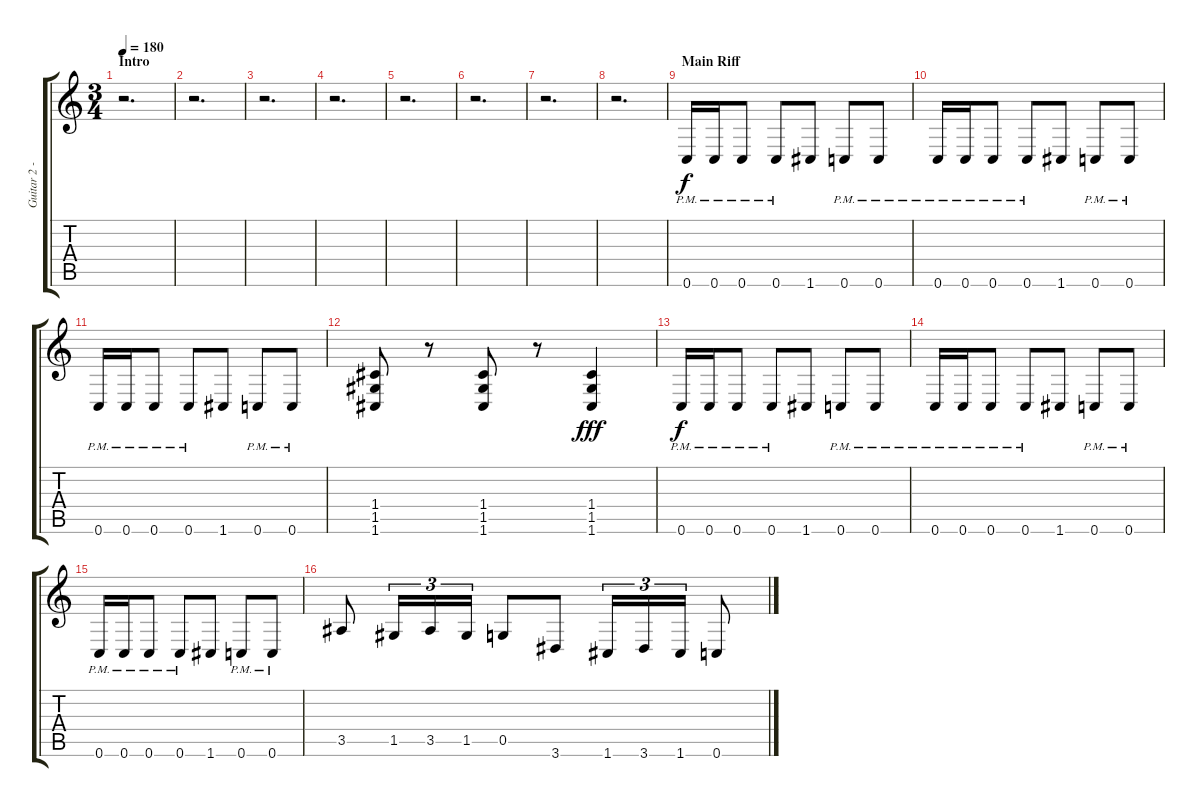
\track ("Guitar 2 - Vilo" "Guitar 2 -") {instrument distortionguitar}
\staff {score tabs}
\tuning (D4 A3 F3 C3 G2 C2) {hide}
\ts (3 4)
\section ("" "Intro")
\tempo 180
\clef g2
\ks c
r.2{d dy f instrument distortionguitar} |
r.2{d} |
r.2{d} |
r.2{d} |
r.2{d} |
r.2{d} |
r.2{d} |
r.2{d} |
\section ("" "Main Riff")
0.6{pm}.16 0.6{pm}.16 0.6{pm}.8 0.6{pm}.8 1.6.8 0.6{pm}.8 0.6{pm}.8 |
0.6{pm}.16 0.6{pm}.16 0.6{pm}.8 0.6{pm}.8 1.6.8 0.6{pm}.8 0.6{pm}.8 |
0.6{pm}.16 0.6{pm}.16 0.6{pm}.8 0.6{pm}.8 1.6.8 0.6{pm}.8 0.6{pm}.8 |
(1.4 1.5 1.6).8 r.8 (1.4 1.5 1.6).8 r.8 (1.4 1.5 1.6).4{dy fff} |
0.6{pm}.16{dy f} 0.6{pm}.16 0.6{pm}.8 0.6{pm}.8 1.6.8 0.6{pm}.8 0.6{pm}.8 |
0.6{pm}.16 0.6{pm}.16 0.6{pm}.8 0.6{pm}.8 1.6.8 0.6{pm}.8 0.6{pm}.8 |
0.6{pm}.16 0.6{pm}.16 0.6{pm}.8 0.6{pm}.8 1.6.8 0.6{pm}.8 0.6{pm}.8 |
3.5.8 1.5.16{tu (3 2)} 3.5.16{tu (3 2)} 1.5.16{tu (3 2)} 0.5.8 3.6.8 1.6.16{tu (3 2)} 3.6.16{tu (3 2)} 1.6.16{tu (3 2)} 0.6.8
